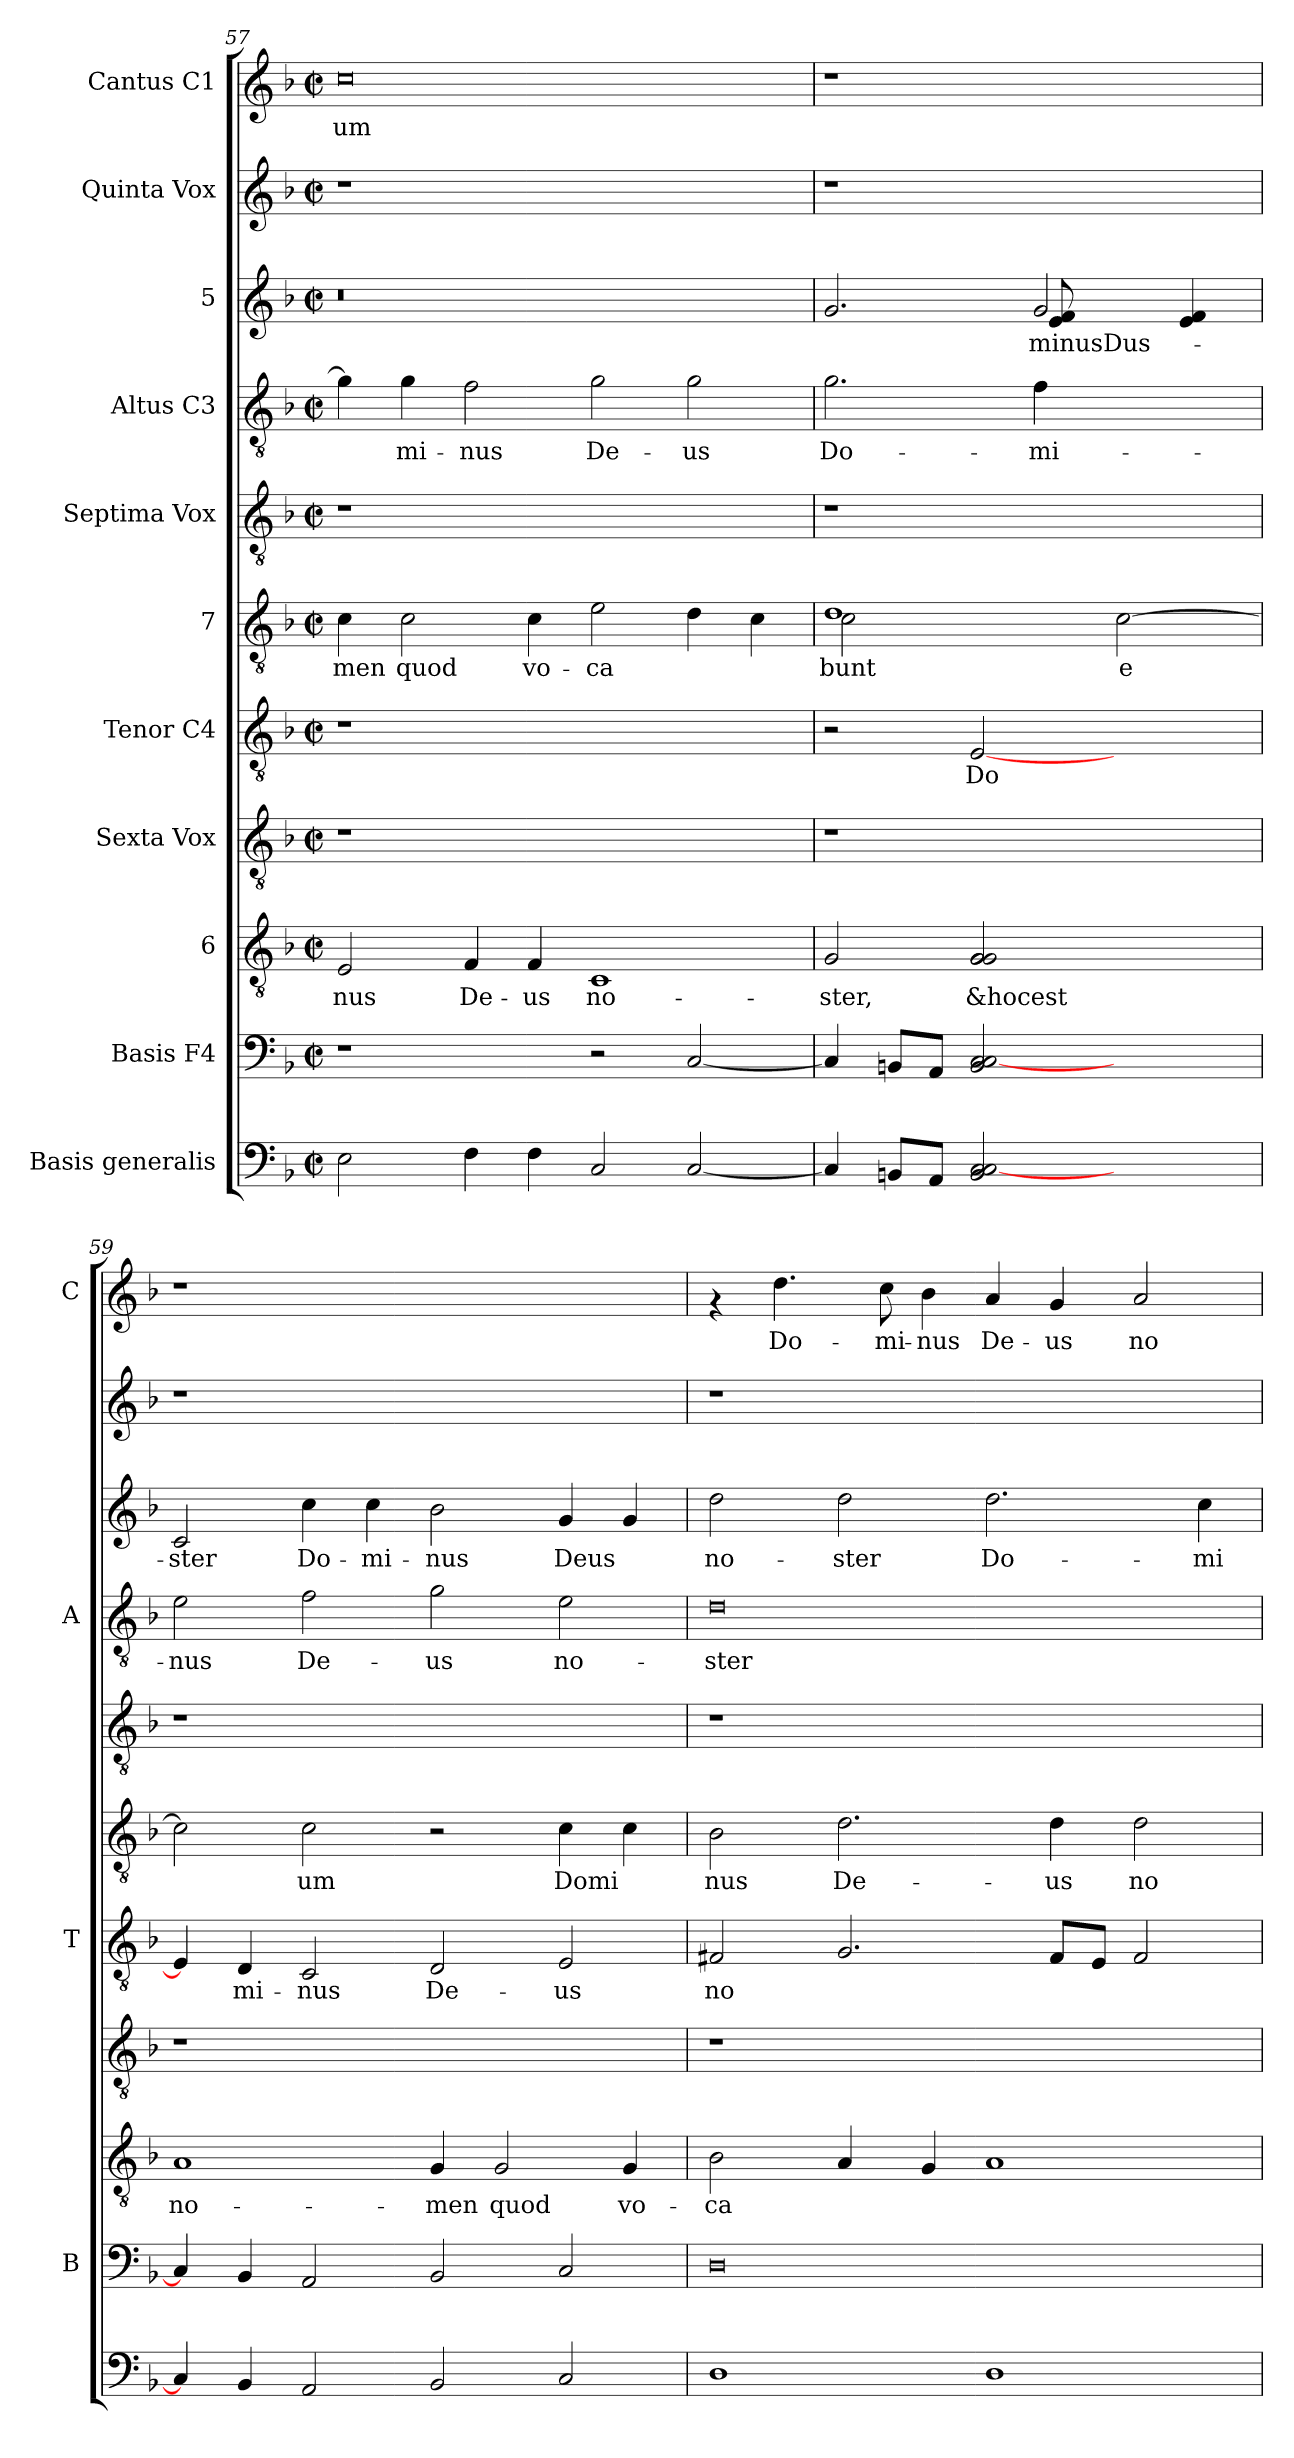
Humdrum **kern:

**kern	**kern	**kern	**text	**kern	**kern	**text	**kern	**text	**kern	**kern	**text	**kern	**text	**kern	**kern	**text
*part11	*part10	*part9	*part9	*part8	*part7	*part7	*part6	*part6	*part5	*part4	*part4	*part3	*part3	*part2	*part1	*part1
*staff11	*staff10	*staff9	*staff9	*staff8	*staff7	*staff7	*staff6	*staff6	*staff5	*staff4	*staff4	*staff3	*staff3	*staff2	*staff1	*staff1
*I"Basis  generalis	*I"Basis  F4	*I"6	*	*I"Sexta  Vox	*I"Tenor  C4	*	*I"7	*	*I"Septima  Vox	*I"Altus  C3	*	*I"5	*	*I"Quinta  Vox	*I"Cantus  C1	*
*	*I'B	*	*	*	*I'T	*	*	*	*	*I'A	*	*	*	*	*I'C	*
*clefF4	*clefF4	*clefGv2	*	*clefGv2	*clefGv2	*	*clefGv2	*	*clefGv2	*clefGv2	*	*clefG2	*	*clefG2	*clefG2	*
*k[b-]	*k[b-]	*k[b-]	*	*k[b-]	*k[b-]	*	*k[b-]	*	*k[b-]	*k[b-]	*	*k[b-]	*	*k[b-]	*k[b-]	*
*F:	*F:	*F:	*	*F:	*F:	*	*F:	*	*F:	*F:	*	*F:	*	*F:	*F:	*
*M2/2	*M2/2	*M2/2	*	*M2/2	*M2/2	*	*M2/2	*	*M2/2	*M2/2	*	*M2/2	*	*M2/2	*M2/2	*
*met(c|)	*met(c|)	*met(c|)	*	*met(c|)	*met(c|)	*	*met(c|)	*	*met(c|)	*met(c|)	*	*met(c|)	*	*met(c|)	*met(c|)	*
=57	=57	=57	=57	=57	=57	=57	=57	=57	=57	=57	=57	=57	=57	=57	=57	=57
!	!	!	!LO:LY:b:cj	!	!	!	!	!LO:LY:b:cj	!	!	!LO:LY:b:cj	!	!	!	!	!LO:LY:b:cj
2E\	1r	2E/	-nus	1r	1r	.	4c\	-men	1r	4g\]	--	0r	.	1r	0cc	-um
!	!	!	!	!	!	!	!	!LO:LY:b:cj	!	!	!LO:LY:b:cj	!	!	!	!	!
.	.	.	.	.	.	.	2c\	quod	.	4g\	-mi-	.	.	.	.	.
!	!	!	!LO:LY:b:cj	!	!	!	!	!	!	!	!LO:LY:b:cj	!	!	!	!	!
4F\	.	4F/	De-	.	.	.	.	.	.	2f\	-nus	.	.	.	.	.
!	!	!	!LO:LY:b:cj	!	!	!	!	!LO:LY:b:cj	!	!	!	!	!	!	!	!
4F\	.	4F/	-us	.	.	.	4c\	vo-	.	.	.	.	.	.	.	.
!	!	!	!LO:LY:b:cj	!	!	!	!	!LO:LY:b:cj	!	!	!LO:LY:b:cj	!	!	!	!	!
2C/	2r	1C	no-	1ryy	1ryy	.	2e\	-ca-	1ryy	2g\	De-	.	.	1ryy	.	.
!	!	!	!	!	!	!	!	!LO:LY:b:cj	!	!	!LO:LY:b:cj	!	!	!	!	!
[<2C/	[<2C/	.	.	.	.	.	4d\	--	.	2g\	-us	.	.	.	.	.
!	!	!	!	!	!	!	!	!LO:LY:b:cj	!	!	!	!	!	!	!	!
.	.	.	.	.	.	.	4c\	--	.	.	.	.	.	.	.	.
=58	=58	=58	=58	=58	=58	=58	=58	=58	=58	=58	=58	=58	=58	=58	=58	=58
!	!	!	!LO:LY:b:cj	!	!	!	!	!LO:LY:b:cj	!	!	!LO:LY:b:cj	!	!	!	!	!
*	*	*	*	*	*	*	*^	*	*	*	*	*^	*	*	*	*
4C/]	4C/]	2G/	-ster,	1r	2r	.	1d	2c\	-bunt	1r	2.g\	Do-	2.g/	2.ryy	.	1r	1r	.
8BBn/L	8BBn/L	.	.	.	.	.	.	.	.	.	.	.	.	.	.	.	.	.
8AA/J	8AA/J	.	.	.	.	.	.	.	.	.	.	.	.	.	.	.	.	.
!	!	!	!LO:LY:b:cj	!	!	!LO:LY:b:cj	!	!	!	!	!	!	!	!	!	!	!	!
[<2C/ 2BB/ 2C/	[<2C/ 2BB/ 2C/	2G/ 2G/ 2G/	&hocest	.	[<2E/	Do-	.	1ryy	.	.	.	.	.	.	.	.	.	.
!	!	!	!	!	!	!	!	!	!	!	!	!LO:LY:b:cj	!	!	!LO:LY:b:cj	!	!	!
.	.	.	.	.	.	.	.	.	.	.	4f\	-mi-	2g/	8e/ 8f/	minusDus-	.	.	.
.	.	.	.	.	.	.	.	.	.	.	.	.	.	2ryy	.	.	.	.
!	!	!	!	!	!	!	!	!	!LO:LY:b:cj	!	!	!	!	!	!	!	!	!
2ryy	2ryy	2ryy	.	2ryy	2ryy	.	[>2c\	.	e-	2ryy	2ryy	.	.	.	.	2ryy	2ryy	.
.	.	.	.	.	.	.	.	.	.	.	.	.	4f/ 4e/	.	.	.	.	.
.	.	.	.	.	.	.	.	.	.	.	.	.	.	8ryy	.	.	.	.
*	*	*	*	*	*	*	*v	*v	*	*	*	*	*	*	*	*	*	*
=59	=59	=59	=59	=59	=59	=59	=59	=59	=59	=59	=59	=59	=59	=59	=59	=59	=59
!	!	!	!LO:LY:b:cj	!	!	!LO:LY:b:cj	!	!LO:LY:b:cj	!	!	!LO:LY:b:cj	!	!	!LO:LY:b:cj	!	!	!
*	*	*	*	*	*	*	*	*	*	*	*	*v	*v	*	*	*	*
4C/]	4C/]	1A	no-	1r	4E/]	--	2c\]	--	1r	2e\	-nus	2c/	-ster	1r	1r	.
!	!	!	!	!	!	!LO:LY:b:cj	!	!	!	!	!	!	!	!	!	!
4BB-/	4BB-/	.	.	.	4D/	-mi-	.	.	.	.	.	.	.	.	.	.
!	!	!	!	!	!	!LO:LY:b:cj	!	!LO:LY:b:cj	!	!	!LO:LY:b:cj	!	!LO:LY:b:cj	!	!	!
2AA/	2AA/	.	.	.	2C/	-nus	2c\	-um	.	2f\	De-	4cc\	Do-	.	.	.
!	!	!	!	!	!	!	!	!	!	!	!	!	!LO:LY:b:cj	!	!	!
.	.	.	.	.	.	.	.	.	.	.	.	4cc\	-mi-	.	.	.
!	!	!	!LO:LY:b:cj	!	!	!LO:LY:b:cj	!	!	!	!	!LO:LY:b:cj	!	!LO:LY:b:cj	!	!	!
2BB-/	2BB-/	4G/	-men	1ryy	2D/	De-	2r	.	1ryy	2g\	-us	2b-\	-nus	1ryy	1ryy	.
!	!	!	!LO:LY:b:cj	!	!	!	!	!	!	!	!	!	!	!	!	!
.	.	2G/	quod	.	.	.	.	.	.	.	.	.	.	.	.	.
!	!	!	!	!	!	!LO:LY:b:cj	!	!LO:LY:b:cj	!	!	!LO:LY:b:cj	!	!LO:LY:b:cj	!	!	!
2C/	2C/	.	.	.	2E/	-us	4c\	Domi-	.	2e\	no-	4g/	Deus	.	.	.
!	!	!	!LO:LY:b:cj	!	!	!	!	!LO:LY:b:cj	!	!	!	!	!LO:LY:b:cj	!	!	!
.	.	4G/	vo-	.	.	.	4c\	--	.	.	.	4g/	.	.	.	.
!!LO:PB:g=z
=60	=60	=60	=60	=60	=60	=60	=60	=60	=60	=60	=60	=60	=60	=60	=60	=60
!	!	!	!LO:LY:b:cj	!	!	!LO:LY:b:cj	!	!LO:LY:b:cj	!	!	!LO:LY:b:cj	!	!LO:LY:b:cj	!	!	!
1D	0D	2B-\	-ca-	1r	2F#X/	no-	2B-\	-nus	1r	0d	-ster	2dd\	no-	1r	4rf	.
!	!	!	!	!	!	!	!	!	!	!	!	!	!	!	!	!LO:LY:b:cj
.	.	.	.	.	.	.	.	.	.	.	.	.	.	.	4.dd\	Do-
!	!	!	!LO:LY:b:cj	!	!	!LO:LY:b:cj	!	!LO:LY:b:cj	!	!	!	!	!LO:LY:b:cj	!	!	!
.	.	4A/	--	.	2.G/	--	2.d\	De-	.	.	.	2dd\	-ster	.	.	.
!	!	!	!	!	!	!	!	!	!	!	!	!	!	!	!	!LO:LY:b:cj
.	.	.	.	.	.	.	.	.	.	.	.	.	.	.	8cc\	-mi-
!	!	!	!LO:LY:b:cj	!	!	!	!	!	!	!	!	!	!	!	!	!LO:LY:b:cj
.	.	4G/	--	.	.	.	.	.	.	.	.	.	.	.	4b-\	-nus
!	!	!	!LO:LY:b:cj	!	!	!	!	!	!	!	!	!	!LO:LY:b:cj	!	!	!LO:LY:b:cj
1D	.	1A	--	1ryy	.	.	.	.	1ryy	.	.	2.dd\	Do-	1ryy	4a/	De-
!	!	!	!	!	!	!LO:LY:b:cj	!	!LO:LY:b:cj	!	!	!	!	!	!	!	!LO:LY:b:cj
.	.	.	.	.	8F#/L	--	4d\	-us	.	.	.	.	.	.	4g/	-us
!	!	!	!	!	!	!LO:LY:b:cj	!	!	!	!	!	!	!	!	!	!
.	.	.	.	.	8E/J	--	.	.	.	.	.	.	.	.	.	.
!	!	!	!	!	!	!LO:LY:b:cj	!	!LO:LY:b:cj	!	!	!	!	!	!	!	!LO:LY:b:cj
.	.	.	.	.	2F#/	--	2d\	no-	.	.	.	.	.	.	2a/	no-
!	!	!	!	!	!	!	!	!	!	!	!	!	!LO:LY:b:cj	!	!	!
.	.	.	.	.	.	.	.	.	.	.	.	4cc\	-mi-	.	.	.
=	=	=	=	=	=	=	=	=	=	=	=	=	=	=	=	=
*-	*-	*-	*-	*-	*-	*-	*-	*-	*-	*-	*-	*-	*-	*-	*-	*-
